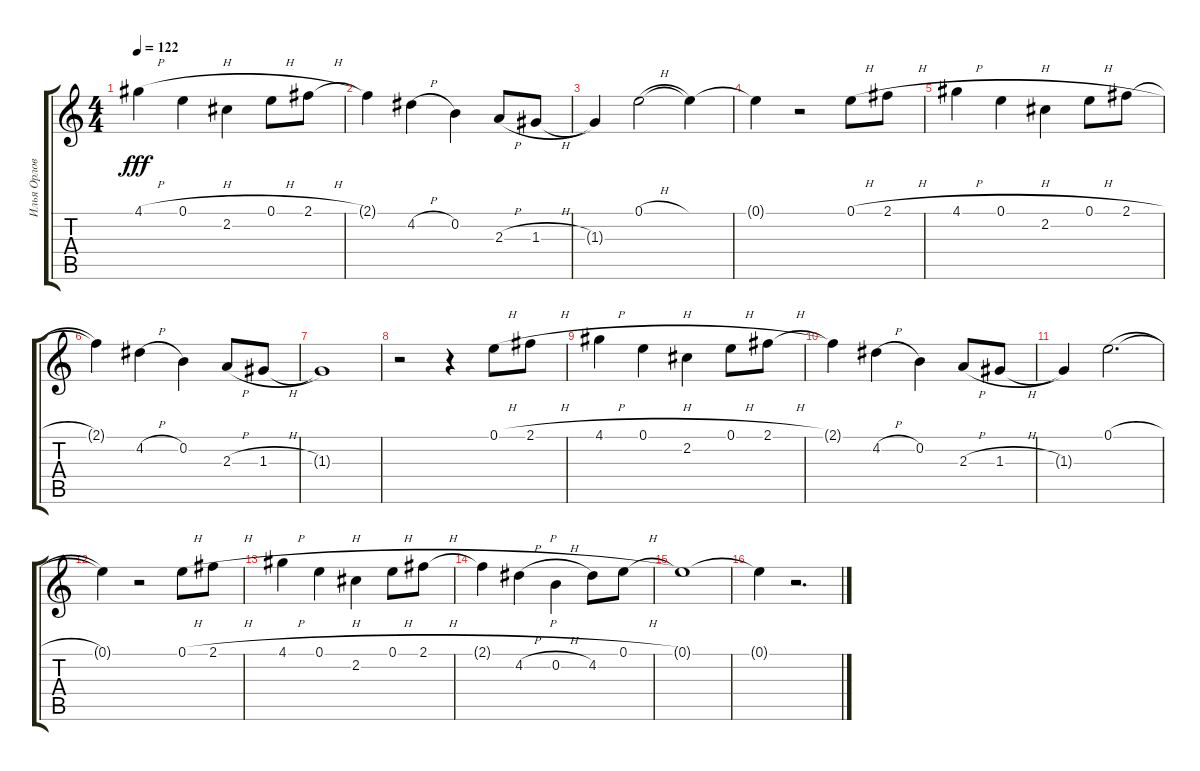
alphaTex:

\track ("Илья Орлов" "Илья Орлов") {instrument electricguitarjazz}
\staff {score tabs}
\tuning (E4 B3 G3 D3 A2 E2) {hide}
\ts (4 4)
\tempo 122
\clef g2
\ks c
4.1{h}.4{dy fff} 0.1{h}.4 2.2.4 0.1{h}.8 2.1{h}.8 |
2.1{t}.4 4.2{h}.4 0.2.4 2.3{h}.8 1.3{h}.8 |
1.3{t}.4 0.1{h}.2 0.1{t}.4 |
0.1{t}.4 r.2 0.1{h}.8 2.1{h}.8 |
4.1{h}.4 0.1{h}.4 2.2.4 0.1{h}.8 2.1{h}.8 |
2.1{t}.4 4.2{h}.4 0.2.4 2.3{h}.8 1.3{h}.8 |
1.3{t}.1 |
r.2 r.4 0.1{h}.8 2.1{h}.8 |
4.1{h}.4 0.1{h}.4 2.2.4 0.1{h}.8 2.1{h}.8 |
2.1{t}.4 4.2{h}.4 0.2.4 2.3{h}.8 1.3{h}.8 |
1.3{t}.4 0.1{h}.2{d} |
0.1{t}.4 r.2 0.1{h}.8 2.1{h}.8 |
4.1{h}.4 0.1{h}.4 2.2.4 0.1{h}.8 2.1{h}.8 |
2.1{h t}.4 4.2{h}.4 0.2{h}.4 4.2.8 0.1{h}.8 |
0.1{t}.1 |
0.1{t}.4 r.2{d}
